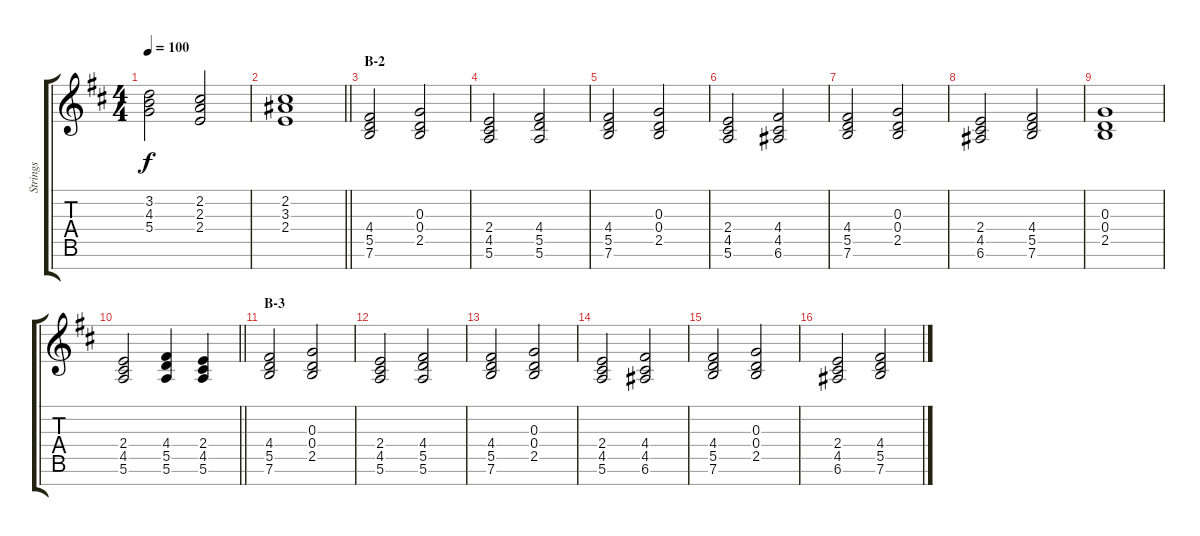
\track ("Strings" "Strings") {instrument stringensemble1}
\staff {score tabs}
\tuning (E5 B4 G4 D4 A3 E3 B2) {hide}
\ts (4 4)
\tempo 100
\clef g2
\ks d
(3.2 4.3 5.4).2{dy f} (2.2 2.3 2.4).2 |
\barLineRight lightlight
(2.2 3.3 2.4).1 |
\section ("" "B-2")
(4.4 5.5 7.6).2 (0.3 0.4 2.5).2 |
(2.4 4.5 5.6).2 (4.4 5.5 5.6).2 |
(4.4 5.5 7.6).2 (0.3 0.4 2.5).2 |
(2.4 4.5 5.6).2 (4.4 4.5 6.6).2 |
(4.4 5.5 7.6).2 (0.3 0.4 2.5).2 |
(2.4 4.5 6.6).2 (4.4 5.5 7.6).2 |
(0.3 0.4 2.5).1 |
\barLineRight lightlight
(2.4 4.5 5.6).2 (4.4 5.5 5.6).4 (2.4 4.5 5.6).4 |
\section ("" "B-3")
(4.4 5.5 7.6).2 (0.3 0.4 2.5).2 |
(2.4 4.5 5.6).2 (4.4 5.5 5.6).2 |
(4.4 5.5 7.6).2 (0.3 0.4 2.5).2 |
(2.4 4.5 5.6).2 (4.4 4.5 6.6).2 |
(4.4 5.5 7.6).2 (0.3 0.4 2.5).2 |
(2.4 4.5 6.6).2 (4.4 5.5 7.6).2
